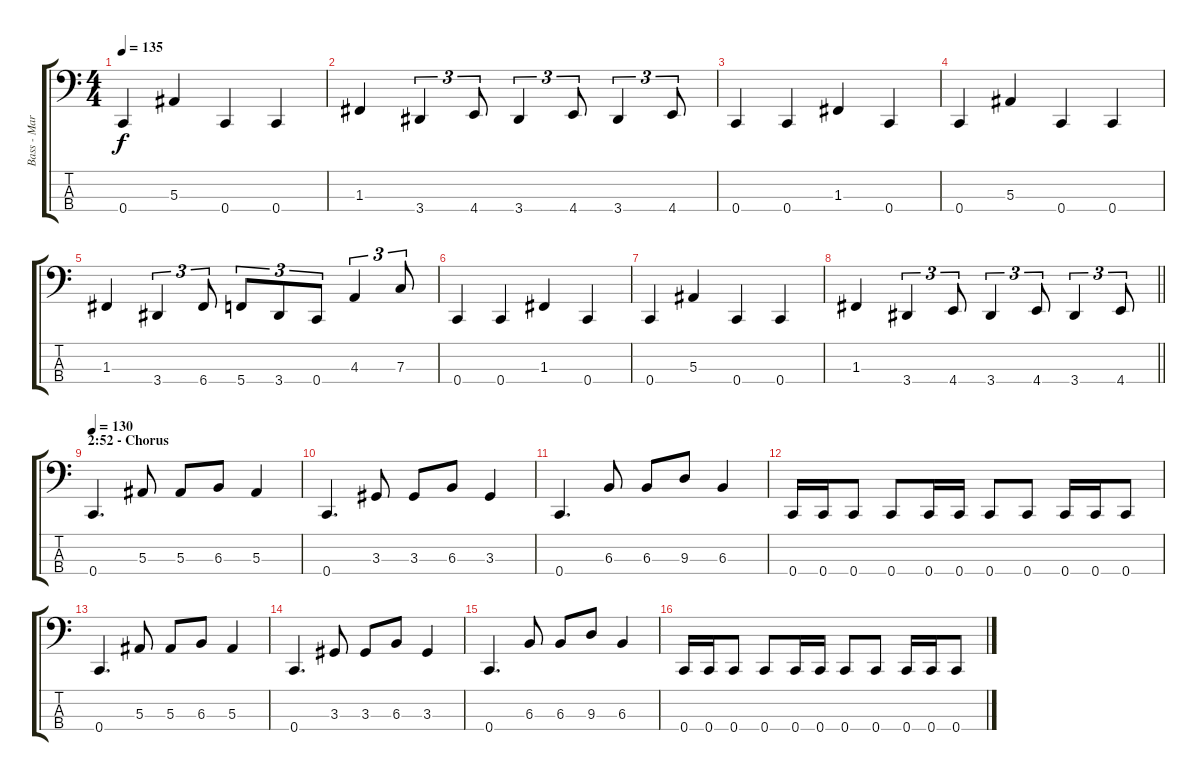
\track ("Bass - Marius" "Bass - Mar") {instrument electricbasspick}
\staff {score tabs}
\tuning (Eb2 Bb1 F1 C1) {hide}
\ts (4 4)
\tempo 135
\clef f4
\ks c
0.4.4{dy f} 5.3.4 0.4.4 0.4.4 |
1.3.4 3.4.4{tu (3 2)} 4.4.8{tu (3 2)} 3.4.4{tu (3 2)} 4.4.8{tu (3 2)} 3.4.4{tu (3 2)} 4.4.8{tu (3 2)} |
0.4.4 0.4.4 1.3.4 0.4.4 |
0.4.4 5.3.4 0.4.4 0.4.4 |
1.3.4 3.4.4{tu (3 2)} 6.4.8{tu (3 2)} 5.4.8{tu (3 2)} 3.4.8{tu (3 2)} 0.4.8{tu (3 2)} 4.3.4{tu (3 2)} 7.3.8{tu (3 2)} |
0.4.4 0.4.4 1.3.4 0.4.4 |
0.4.4 5.3.4 0.4.4 0.4.4 |
\barLineRight lightlight
1.3.4 3.4.4{tu (3 2)} 4.4.8{tu (3 2)} 3.4.4{tu (3 2)} 4.4.8{tu (3 2)} 3.4.4{tu (3 2)} 4.4.8{tu (3 2)} |
\section ("" "2:52 - Chorus")
\tempo 130
0.4.4{d} 5.3.8 5.3.8 6.3.8 5.3.4 |
0.4.4{d} 3.3.8 3.3.8 6.3.8 3.3.4 |
0.4.4{d} 6.3.8 6.3.8 9.3.8 6.3.4 |
0.4.16 0.4.16 0.4.8 0.4.8 0.4.16 0.4.16 0.4.8 0.4.8 0.4.16 0.4.16 0.4.8 |
0.4.4{d} 5.3.8 5.3.8 6.3.8 5.3.4 |
0.4.4{d} 3.3.8 3.3.8 6.3.8 3.3.4 |
0.4.4{d} 6.3.8 6.3.8 9.3.8 6.3.4 |
0.4.16 0.4.16 0.4.8 0.4.8 0.4.16 0.4.16 0.4.8 0.4.8 0.4.16 0.4.16 0.4.8
